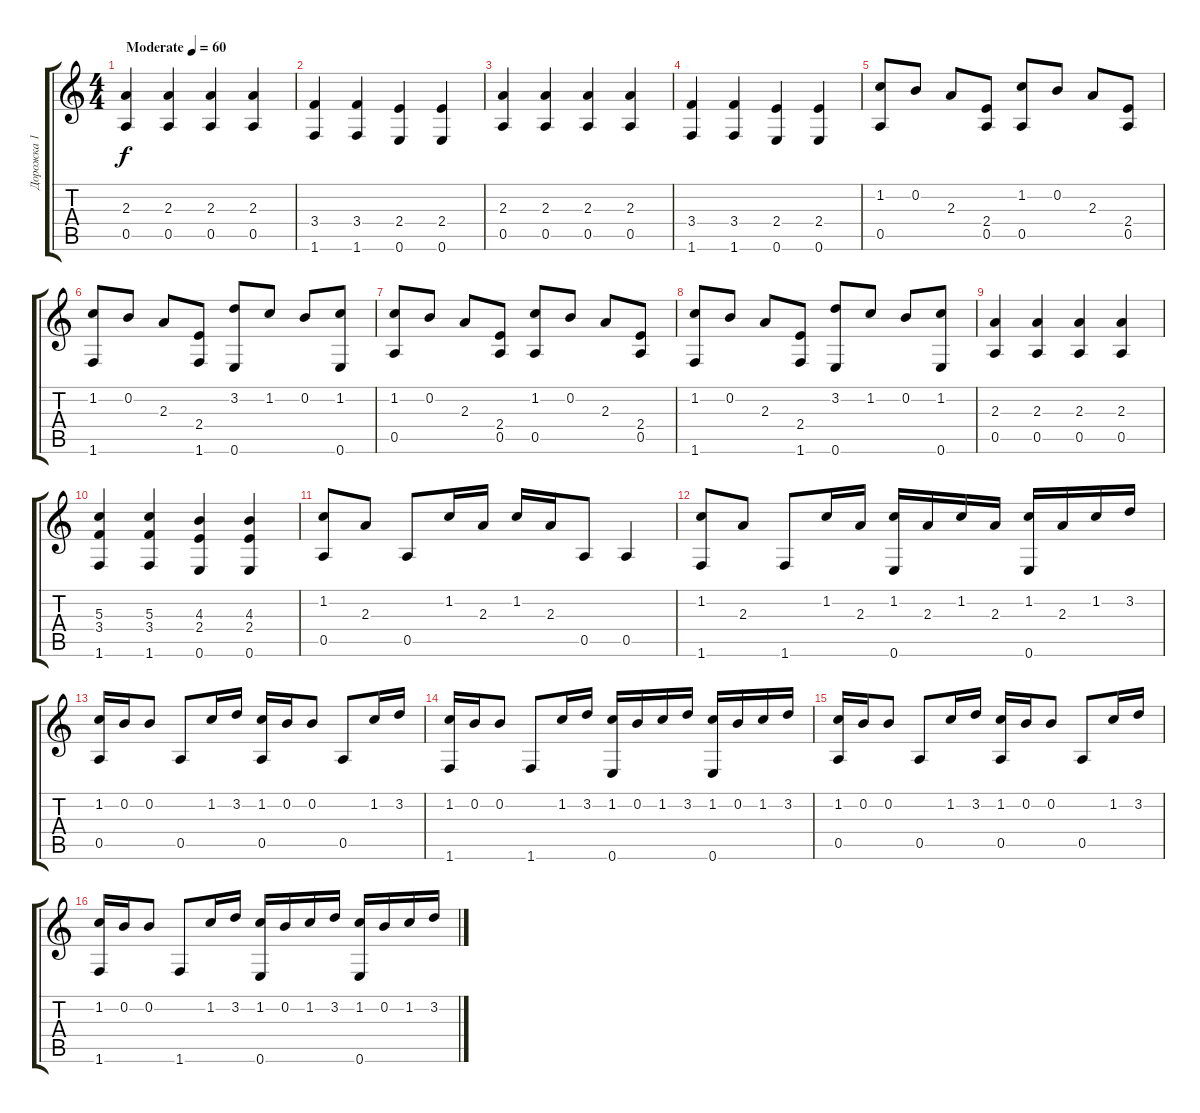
\track ("Дорожка 1" "Дорожка 1") {instrument acousticguitarsteel}
\staff {score tabs}
\tuning (E4 B3 G3 D3 A2 E2) {hide}
\ts (4 4)
\tempo (60 "Moderate")
\clef g2
\ks c
(2.3 0.5).4{dy f instrument acousticguitarsteel} (2.3 0.5).4 (2.3 0.5).4 (2.3 0.5).4 |
(3.4 1.6).4 (3.4 1.6).4 (2.4 0.6).4 (2.4 0.6).4 |
(2.3 0.5).4 (2.3 0.5).4 (2.3 0.5).4 (2.3 0.5).4 |
(3.4 1.6).4 (3.4 1.6).4 (2.4 0.6).4 (2.4 0.6).4 |
(1.2 0.5).8 0.2.8 2.3.8 (2.4 0.5).8 (1.2 0.5).8 0.2.8 2.3.8 (2.4 0.5).8 |
(1.2 1.6).8 0.2.8 2.3.8 (2.4 1.6).8 (3.2 0.6).8 1.2.8 0.2.8 (1.2 0.6).8 |
(1.2 0.5).8 0.2.8 2.3.8 (2.4 0.5).8 (1.2 0.5).8 0.2.8 2.3.8 (2.4 0.5).8 |
(1.2 1.6).8 0.2.8 2.3.8 (2.4 1.6).8 (3.2 0.6).8 1.2.8 0.2.8 (1.2 0.6).8 |
(2.3 0.5).4 (2.3 0.5).4 (2.3 0.5).4 (2.3 0.5).4 |
(5.3 3.4 1.6).4 (5.3 3.4 1.6).4 (4.3 2.4 0.6).4 (4.3 2.4 0.6).4 |
(1.2 0.5).8 2.3.8 0.5.8 1.2.16 2.3.16 1.2.16 2.3.16 0.5.8 0.5.4 |
(1.2 1.6).8 2.3.8 1.6.8 1.2.16 2.3.16 (1.2 0.6).16 2.3.16 1.2.16 2.3.16 (1.2 0.6).16 2.3.16 1.2.16 3.2.16 |
(1.2 0.5).16 0.2.16 0.2.8 0.5.8 1.2.16 3.2.16 (1.2 0.5).16 0.2.16 0.2.8 0.5.8 1.2.16 3.2.16 |
(1.2 1.6).16 0.2.16 0.2.8 1.6.8 1.2.16 3.2.16 (1.2 0.6).16 0.2.16 1.2.16 3.2.16 (1.2 0.6).16 0.2.16 1.2.16 3.2.16 |
(1.2 0.5).16 0.2.16 0.2.8 0.5.8 1.2.16 3.2.16 (1.2 0.5).16 0.2.16 0.2.8 0.5.8 1.2.16 3.2.16 |
(1.2 1.6).16 0.2.16 0.2.8 1.6.8 1.2.16 3.2.16 (1.2 0.6).16 0.2.16 1.2.16 3.2.16 (1.2 0.6).16 0.2.16 1.2.16 3.2.16
